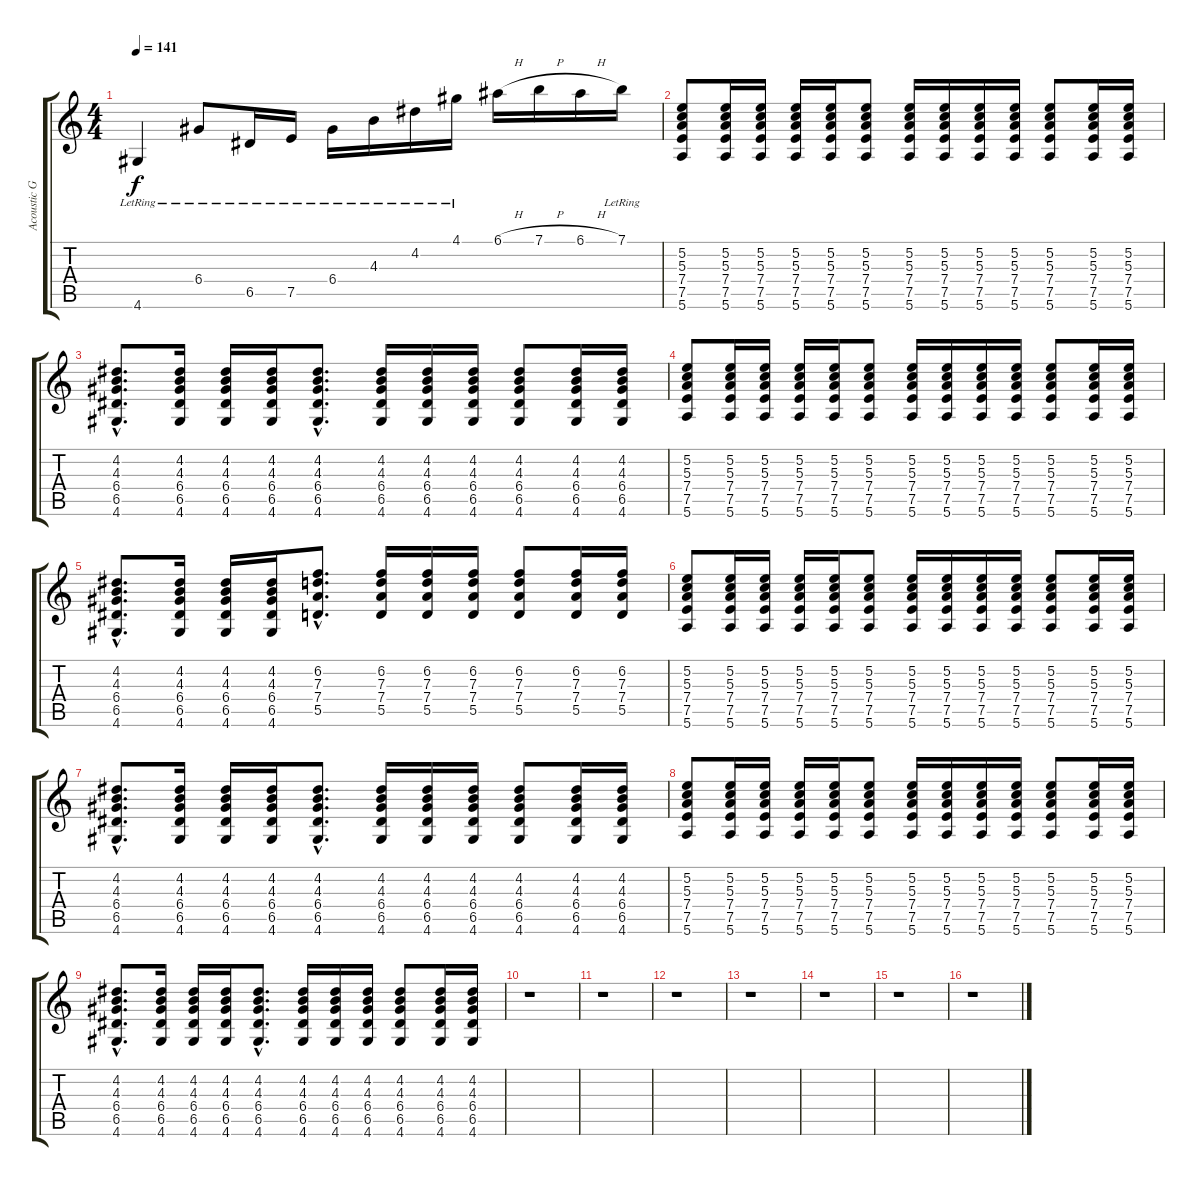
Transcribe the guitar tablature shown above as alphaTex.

\track ("Acoustic Guitar I" "Acoustic G") {instrument acousticguitarsteel}
\staff {score tabs}
\tuning (E4 B3 G3 D3 A2 E2) {hide}
\ts (4 4)
\tempo 141
\clef g2
\ks c
4.6{lr}.4{dy f} 6.4{lr}.8 6.5{lr}.16 7.5{lr}.16 6.4{lr}.16 4.3{lr}.16 4.2{lr}.16 4.1{lr}.16 6.1{h}.16 7.1{h}.16 6.1{h}.16 7.1{lr}.16 |
(5.2 5.3 7.4 7.5 5.6).8 (5.2 5.3 7.4 7.5 5.6).16 (5.2 5.3 7.4 7.5 5.6).16 (5.2 5.3 7.4 7.5 5.6).16 (5.2 5.3 7.4 7.5 5.6).16 (5.2 5.3 7.4 7.5 5.6).8 (5.2 5.3 7.4 7.5 5.6).16 (5.2 5.3 7.4 7.5 5.6).16 (5.2 5.3 7.4 7.5 5.6).16 (5.2 5.3 7.4 7.5 5.6).16 (5.2 5.3 7.4 7.5 5.6).8 (5.2 5.3 7.4 7.5 5.6).16 (5.2 5.3 7.4 7.5 5.6).16 |
(4.2{hac} 4.3{hac} 6.4{hac} 6.5{hac} 4.6{hac}).8{d} (4.2 4.3 6.4 6.5 4.6).16 (4.2 4.3 6.4 6.5 4.6).16 (4.2 4.3 6.4 6.5 4.6).16 (4.2{hac} 4.3{hac} 6.4{hac} 6.5{hac} 4.6{hac}).8{d} (4.2 4.3 6.4 6.5 4.6).16 (4.2 4.3 6.4 6.5 4.6).16 (4.2 4.3 6.4 6.5 4.6).16 (4.2 4.3 6.4 6.5 4.6).8 (4.2 4.3 6.4 6.5 4.6).16 (4.2 4.3 6.4 6.5 4.6).16 |
(5.2 5.3 7.4 7.5 5.6).8 (5.2 5.3 7.4 7.5 5.6).16 (5.2 5.3 7.4 7.5 5.6).16 (5.2 5.3 7.4 7.5 5.6).16 (5.2 5.3 7.4 7.5 5.6).16 (5.2 5.3 7.4 7.5 5.6).8 (5.2 5.3 7.4 7.5 5.6).16 (5.2 5.3 7.4 7.5 5.6).16 (5.2 5.3 7.4 7.5 5.6).16 (5.2 5.3 7.4 7.5 5.6).16 (5.2 5.3 7.4 7.5 5.6).8 (5.2 5.3 7.4 7.5 5.6).16 (5.2 5.3 7.4 7.5 5.6).16 |
(4.2{hac} 4.3{hac} 6.4{hac} 6.5{hac} 4.6{hac}).8{d} (4.2 4.3 6.4 6.5 4.6).16 (4.2 4.3 6.4 6.5 4.6).16 (4.2 4.3 6.4 6.5 4.6).16 (6.2{hac} 7.3{hac} 7.4{hac} 5.5{hac}).8{d} (6.2 7.3 7.4 5.5).16 (6.2 7.3 7.4 5.5).16 (6.2 7.3 7.4 5.5).16 (6.2 7.3 7.4 5.5).8 (6.2 7.3 7.4 5.5).16 (6.2 7.3 7.4 5.5).16 |
(5.2 5.3 7.4 7.5 5.6).8 (5.2 5.3 7.4 7.5 5.6).16 (5.2 5.3 7.4 7.5 5.6).16 (5.2 5.3 7.4 7.5 5.6).16 (5.2 5.3 7.4 7.5 5.6).16 (5.2 5.3 7.4 7.5 5.6).8 (5.2 5.3 7.4 7.5 5.6).16 (5.2 5.3 7.4 7.5 5.6).16 (5.2 5.3 7.4 7.5 5.6).16 (5.2 5.3 7.4 7.5 5.6).16 (5.2 5.3 7.4 7.5 5.6).8 (5.2 5.3 7.4 7.5 5.6).16 (5.2 5.3 7.4 7.5 5.6).16 |
(4.2{hac} 4.3{hac} 6.4{hac} 6.5{hac} 4.6{hac}).8{d} (4.2 4.3 6.4 6.5 4.6).16 (4.2 4.3 6.4 6.5 4.6).16 (4.2 4.3 6.4 6.5 4.6).16 (4.2{hac} 4.3{hac} 6.4{hac} 6.5{hac} 4.6{hac}).8{d} (4.2 4.3 6.4 6.5 4.6).16 (4.2 4.3 6.4 6.5 4.6).16 (4.2 4.3 6.4 6.5 4.6).16 (4.2 4.3 6.4 6.5 4.6).8 (4.2 4.3 6.4 6.5 4.6).16 (4.2 4.3 6.4 6.5 4.6).16 |
(5.2 5.3 7.4 7.5 5.6).8 (5.2 5.3 7.4 7.5 5.6).16 (5.2 5.3 7.4 7.5 5.6).16 (5.2 5.3 7.4 7.5 5.6).16 (5.2 5.3 7.4 7.5 5.6).16 (5.2 5.3 7.4 7.5 5.6).8 (5.2 5.3 7.4 7.5 5.6).16 (5.2 5.3 7.4 7.5 5.6).16 (5.2 5.3 7.4 7.5 5.6).16 (5.2 5.3 7.4 7.5 5.6).16 (5.2 5.3 7.4 7.5 5.6).8 (5.2 5.3 7.4 7.5 5.6).16 (5.2 5.3 7.4 7.5 5.6).16 |
(4.2{hac} 4.3{hac} 6.4{hac} 6.5{hac} 4.6{hac}).8{d} (4.2 4.3 6.4 6.5 4.6).16 (4.2 4.3 6.4 6.5 4.6).16 (4.2 4.3 6.4 6.5 4.6).16 (4.2{hac} 4.3{hac} 6.4{hac} 6.5{hac} 4.6{hac}).8{d} (4.2 4.3 6.4 6.5 4.6).16 (4.2 4.3 6.4 6.5 4.6).16 (4.2 4.3 6.4 6.5 4.6).16 (4.2 4.3 6.4 6.5 4.6).8 (4.2 4.3 6.4 6.5 4.6).16 (4.2 4.3 6.4 6.5 4.6).16 |
r.1 |
r.1 |
r.1 |
r.1 |
r.1 |
r.1 |
r.1
